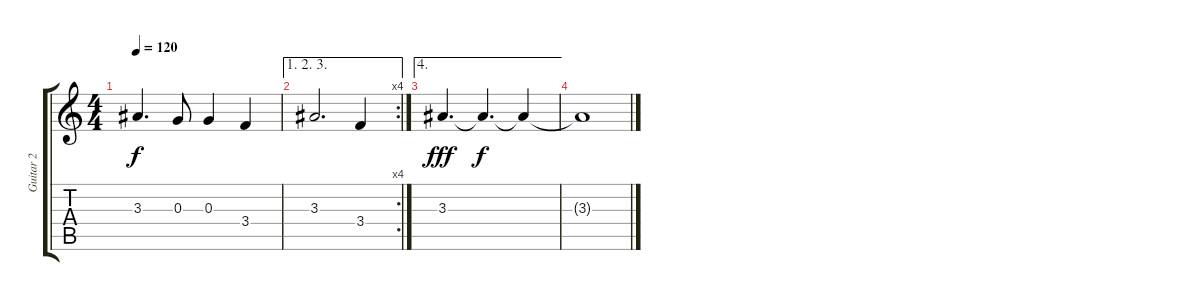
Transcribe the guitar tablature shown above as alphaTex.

\track ("Guitar 2" "Guitar 2") {instrument electricguitarjazz}
\staff {score tabs}
\tuning (E4 B3 G3 D3 A2 E2) {hide}
\ts (4 4)
\tempo 120
\clef g2
\ks c
3.3.4{d dy f} 0.3.8 0.3.4 3.4.4 |
\ae (1 2 3)
\rc 4
3.3.2{d} 3.4.4 |
\ae 4
3.3.4{d dy fff} 3.3{t}.4{d dy f} 3.3{t}.4 |
3.3{t}.1
